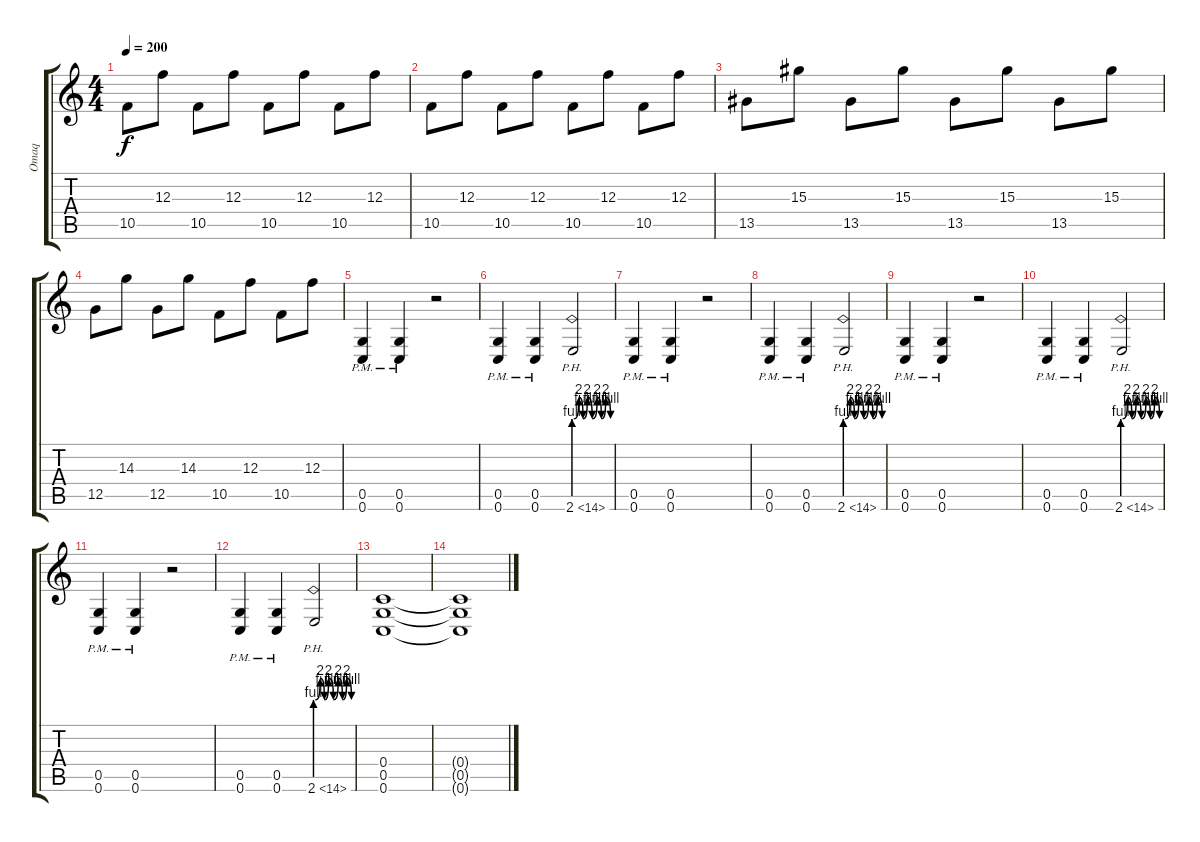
\track ("Omaq" "Omaq") {instrument distortionguitar}
\staff {score tabs}
\tuning (D4 A3 F3 C3 G2 C2) {hide}
\ts (4 4)
\tempo 200
\clef g2
\ks c
10.5.8{dy f} 12.3.8 10.5.8 12.3.8 10.5.8 12.3.8 10.5.8 12.3.8 |
10.5.8 12.3.8 10.5.8 12.3.8 10.5.8 12.3.8 10.5.8 12.3.8 |
13.5.8 15.3.8 13.5.8 15.3.8 13.5.8 15.3.8 13.5.8 15.3.8 |
12.5.8 14.3.8 12.5.8 14.3.8 10.5.8 12.3.8 10.5.8 12.3.8 |
(0.5{pm} 0.6{pm}).4 (0.5{pm} 0.6{pm}).4 r.2 |
(0.5{pm} 0.6{pm}).4 (0.5{pm} 0.6{pm}).4 2.6{be (custom 0 4 8 8 15 4 22 8 30 4 38 8 45 4 52 8 60 4) ph 12}.2 |
(0.5{pm} 0.6{pm}).4 (0.5{pm} 0.6{pm}).4 r.2 |
(0.5{pm} 0.6{pm}).4 (0.5{pm} 0.6{pm}).4 2.6{be (custom 0 4 8 8 15 4 22 8 30 4 38 8 45 4 52 8 60 4) ph 12}.2 |
(0.5{pm} 0.6{pm}).4 (0.5{pm} 0.6{pm}).4 r.2 |
(0.5{pm} 0.6{pm}).4 (0.5{pm} 0.6{pm}).4 2.6{be (custom 0 4 8 8 15 4 22 8 30 4 38 8 45 4 52 8 60 4) ph 12}.2 |
(0.5{pm} 0.6{pm}).4 (0.5{pm} 0.6{pm}).4 r.2 |
(0.5{pm} 0.6{pm}).4{txt ""} (0.5{pm} 0.6{pm}).4 2.6{be (custom 0 4 8 8 15 4 22 8 30 4 38 8 45 4 52 8 60 4) ph 12}.2 |
(0.4 0.5 0.6).1 |
(0.4{t} 0.5{t} 0.6{t}).1
